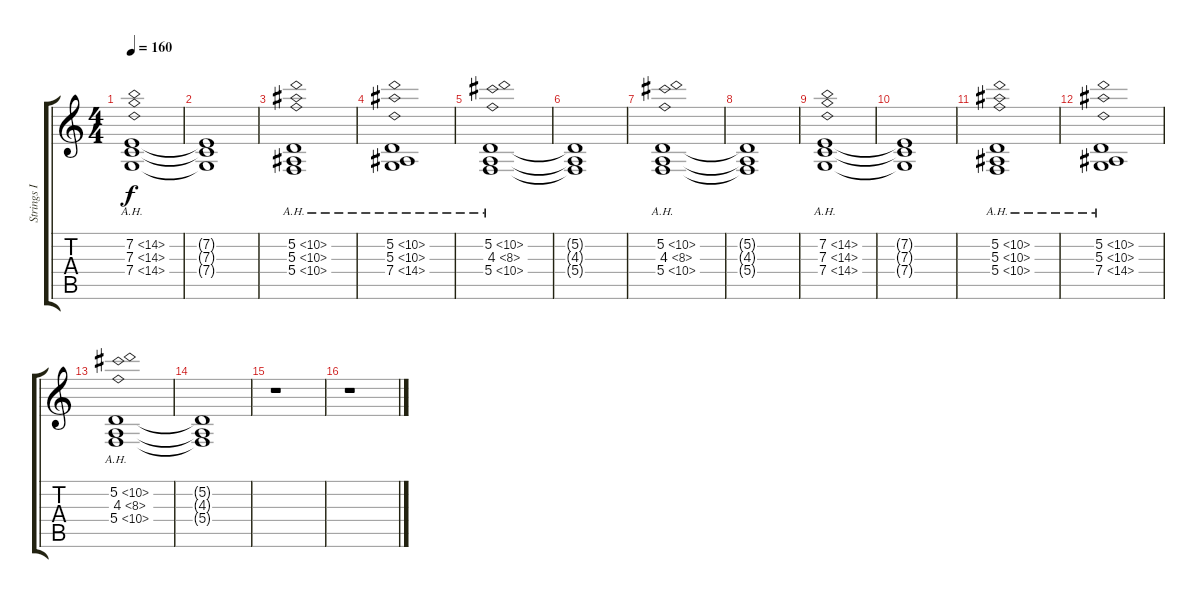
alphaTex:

\track ("Strings I" "Strings I") {instrument stringensemble1}
\staff {score tabs}
\tuning (D4 A3 F3 C3 G2 D2) {hide}
\ts (4 4)
\tempo 160
\clef g2
\ks c
(7.2{ah 7} 7.3{ah 7} 7.4{ah 7}).1{dy f} |
(7.2{t} 7.3{t} 7.4{t}).1 |
(5.2{ah 5} 5.3{ah 5} 5.4{ah 5}).1 |
(5.2{ah 5} 5.3{ah 5} 7.4{ah 7}).1 |
(5.2{ah 5} 4.3{ah 4} 5.4{ah 5}).1 |
(5.2{t} 4.3{t} 5.4{t}).1 |
(5.2{ah 5} 4.3{ah 4} 5.4{ah 5}).1 |
(5.2{t} 4.3{t} 5.4{t}).1 |
(7.2{ah 7} 7.3{ah 7} 7.4{ah 7}).1 |
(7.2{t} 7.3{t} 7.4{t}).1 |
(5.2{ah 5} 5.3{ah 5} 5.4{ah 5}).1 |
(5.2{ah 5} 5.3{ah 5} 7.4{ah 7}).1 |
(5.2{ah 5} 4.3{ah 4} 5.4{ah 5}).1 |
(5.2{t} 4.3{t} 5.4{t}).1 |
r.1 |
r.1
